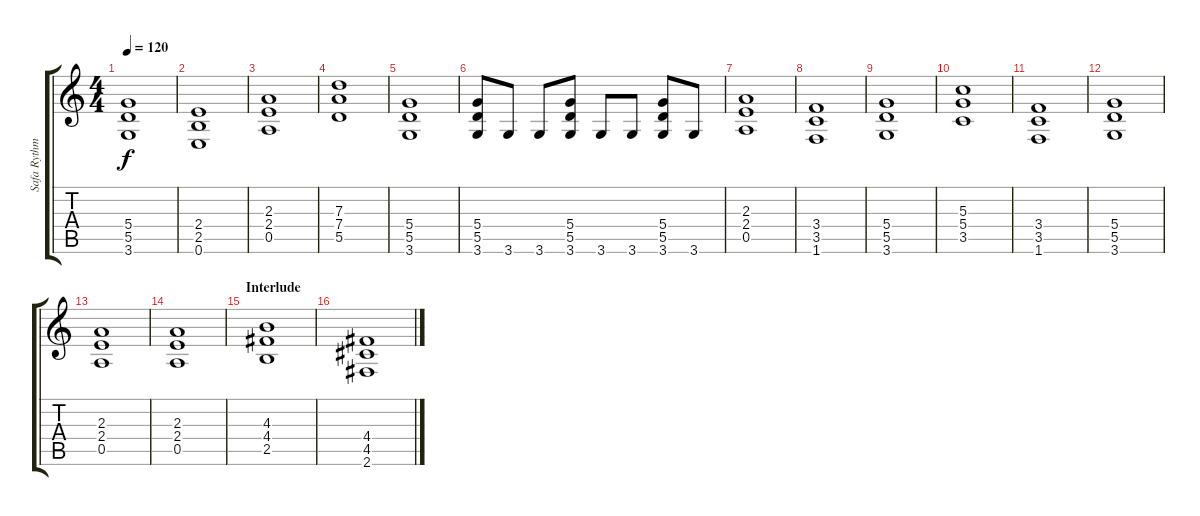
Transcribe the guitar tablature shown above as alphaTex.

\track ("Safa Rythmn" "Safa Rythm") {instrument distortionguitar}
\staff {score tabs}
\tuning (E4 B3 G3 D3 A2 E2) {hide}
\ts (4 4)
\tempo 120
\clef g2
\ks c
(5.4 5.5 3.6).1{dy f} |
(2.4 2.5 0.6).1 |
(2.3 2.4 0.5).1 |
(7.3 7.4 5.5).1 |
(5.4 5.5 3.6).1 |
(5.4 5.5 3.6).8 3.6.8 3.6.8 (5.4 5.5 3.6).8 3.6.8 3.6.8 (5.4 5.5 3.6).8 3.6.8 |
(2.3 2.4 0.5).1 |
(3.4 3.5 1.6).1 |
(5.4 5.5 3.6).1 |
(5.3 5.4 3.5).1 |
(3.4 3.5 1.6).1 |
(5.4 5.5 3.6).1 |
(2.3 2.4 0.5).1 |
(2.3 2.4 0.5).1 |
\section ("" "Interlude")
(4.3 4.4 2.5).1 |
(4.4 4.5 2.6).1
